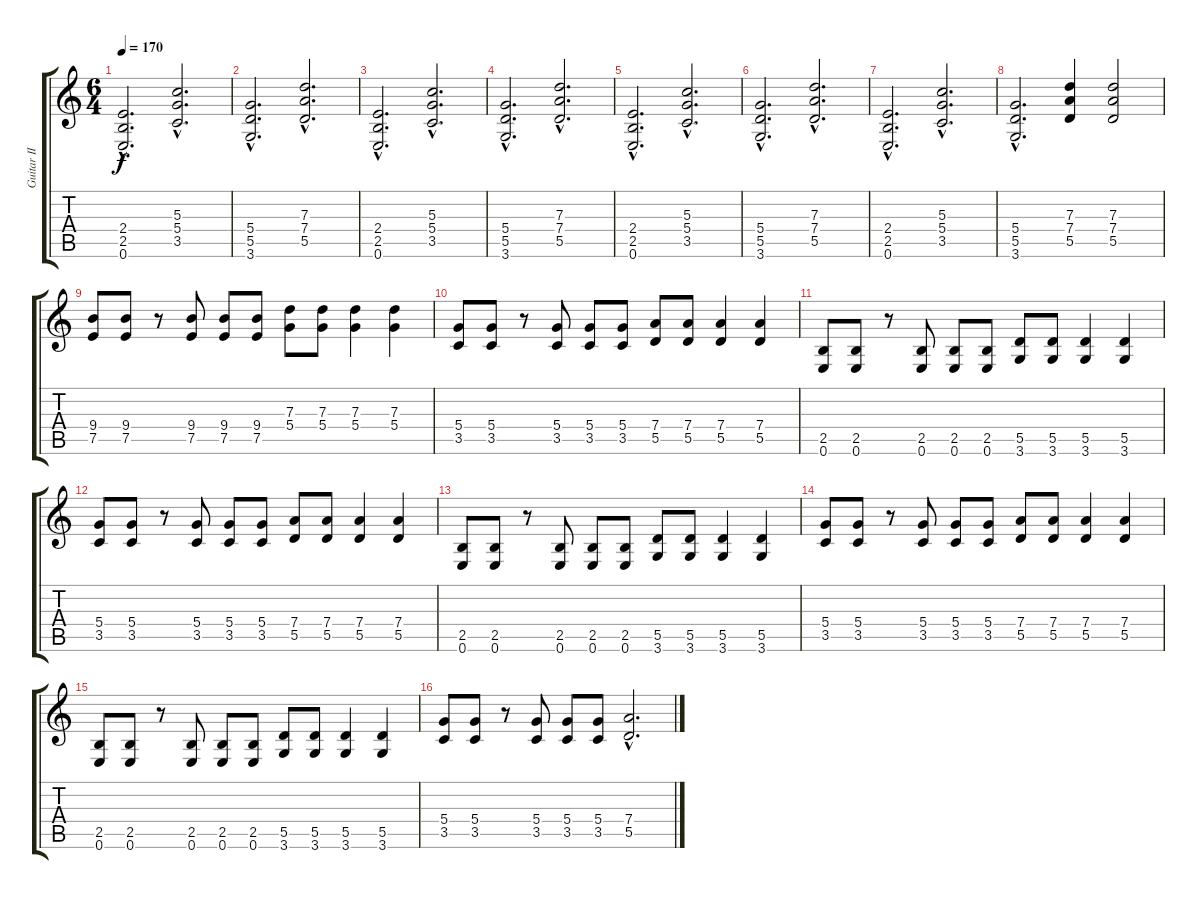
\track ("Guitar II" "Guitar II") {instrument distortionguitar}
\staff {score tabs}
\tuning (E4 B3 G3 D3 A2 E2) {hide}
\ts (6 4)
\tempo 170
\clef g2
\ks c
(2.4{hac} 2.5{hac} 0.6{hac}).2{d dy f volume 14} (5.3{hac} 5.4{hac} 3.5{hac}).2{d} |
(5.4{hac} 5.5{hac} 3.6{hac}).2{d} (7.3{hac} 7.4{hac} 5.5{hac}).2{d} |
(2.4{hac} 2.5{hac} 0.6{hac}).2{d} (5.3{hac} 5.4{hac} 3.5{hac}).2{d} |
(5.4{hac} 5.5{hac} 3.6{hac}).2{d} (7.3{hac} 7.4{hac} 5.5{hac}).2{d} |
(2.4{hac} 2.5{hac} 0.6{hac}).2{d} (5.3{hac} 5.4{hac} 3.5{hac}).2{d} |
(5.4{hac} 5.5{hac} 3.6{hac}).2{d} (7.3{hac} 7.4{hac} 5.5{hac}).2{d} |
(2.4{hac} 2.5{hac} 0.6{hac}).2{d} (5.3{hac} 5.4{hac} 3.5{hac}).2{d} |
(5.4{hac} 5.5{hac} 3.6{hac}).2{d} (7.3 7.4 5.5).4 (7.3 7.4 5.5).2 |
(9.4 7.5).8{instrument overdrivenguitar} (9.4 7.5).8 r.8 (9.4 7.5).8 (9.4 7.5).8 (9.4 7.5).8 (7.3 5.4).8 (7.3 5.4).8 (7.3 5.4).4 (7.3 5.4).4 |
(5.4 3.5).8 (5.4 3.5).8 r.8 (5.4 3.5).8 (5.4 3.5).8 (5.4 3.5).8 (7.4 5.5).8 (7.4 5.5).8 (7.4 5.5).4 (7.4 5.5).4 |
(2.5 0.6).8 (2.5 0.6).8 r.8 (2.5 0.6).8 (2.5 0.6).8 (2.5 0.6).8 (5.5 3.6).8 (5.5 3.6).8 (5.5 3.6).4 (5.5 3.6).4 |
(5.4 3.5).8 (5.4 3.5).8 r.8 (5.4 3.5).8 (5.4 3.5).8 (5.4 3.5).8 (7.4 5.5).8 (7.4 5.5).8 (7.4 5.5).4 (7.4 5.5).4 |
(2.5 0.6).8 (2.5 0.6).8 r.8 (2.5 0.6).8 (2.5 0.6).8 (2.5 0.6).8 (5.5 3.6).8 (5.5 3.6).8 (5.5 3.6).4 (5.5 3.6).4 |
(5.4 3.5).8 (5.4 3.5).8 r.8 (5.4 3.5).8 (5.4 3.5).8 (5.4 3.5).8 (7.4 5.5).8 (7.4 5.5).8 (7.4 5.5).4 (7.4 5.5).4 |
(2.5 0.6).8 (2.5 0.6).8 r.8 (2.5 0.6).8 (2.5 0.6).8 (2.5 0.6).8 (5.5 3.6).8 (5.5 3.6).8 (5.5 3.6).4 (5.5 3.6).4 |
(5.4 3.5).8 (5.4 3.5).8 r.8 (5.4 3.5).8 (5.4 3.5).8 (5.4 3.5).8 (7.4{hac} 5.5{hac}).2{d}
